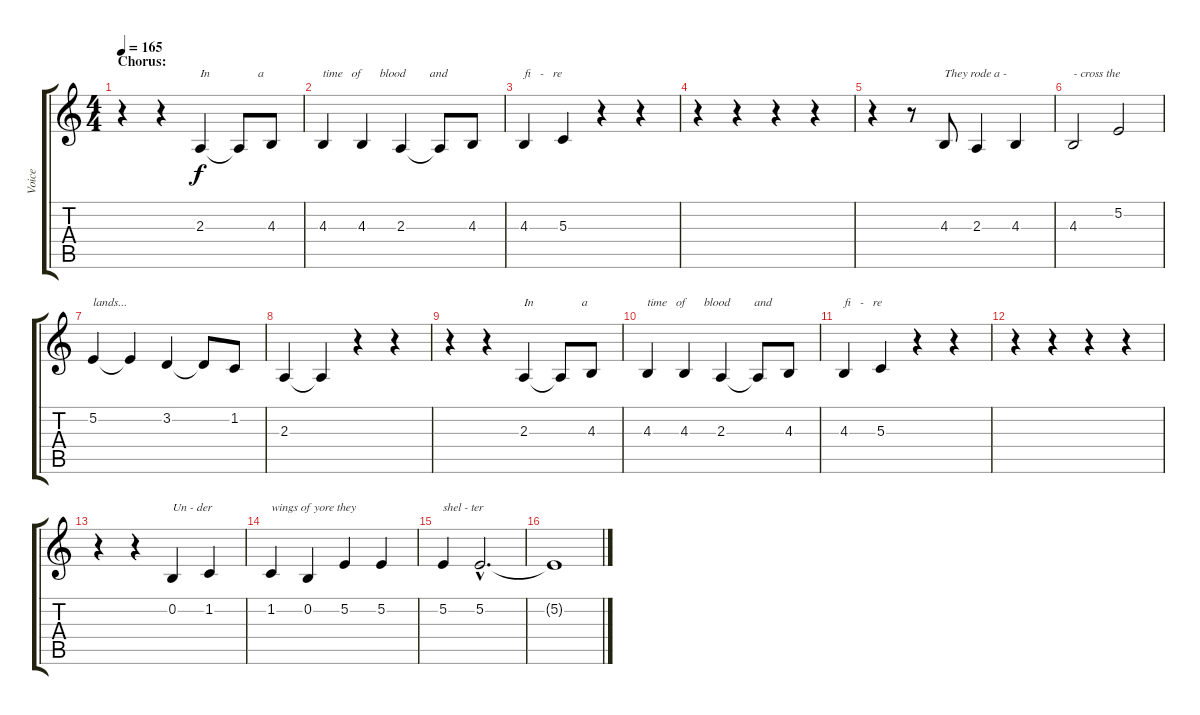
\track ("Voice" "Voice") {instrument violin}
\staff {score tabs}
\tuning (E4 B3 G3 D3 A2 E2) {hide}
\ts (4 4)
\section ("" "Chorus:")
\tempo 165
\clef g2
\ks c
r.4{dy f} r.4 2.3.4{txt "In                a"} 2.3{t}.8 4.3.8 |
4.3.4{txt "time   of      blood        and"} 4.3.4 2.3.4 2.3{t}.8 4.3.8 |
4.3.4{txt "fi   -   re"} 5.3.4 r.4 r.4 |
r.4 r.4 r.4 r.4 |
r.4 r.8 4.3.8{txt "They rode a -"} 2.3.4 4.3.4 |
4.3.2{txt "- cross the"} 5.2.2 |
5.2.4{txt "lands..."} 5.2{t}.4 3.2.4 3.2{t}.8 1.2.8 |
2.3.4 2.3{t}.4 r.4 r.4 |
r.4 r.4 2.3.4{txt "In                a"} 2.3{t}.8 4.3.8 |
4.3.4{txt "time   of      blood        and"} 4.3.4 2.3.4 2.3{t}.8 4.3.8 |
4.3.4{txt "fi   -   re"} 5.3.4 r.4 r.4 |
r.4 r.4 r.4 r.4 |
r.4 r.4 0.2.4{txt "Un - der"} 1.2.4 |
1.2.4{txt "wings of yore they"} 0.2.4 5.2.4 5.2.4 |
5.2.4{txt "shel - ter"} 5.2{hac}.2{d} |
5.2{t}.1
